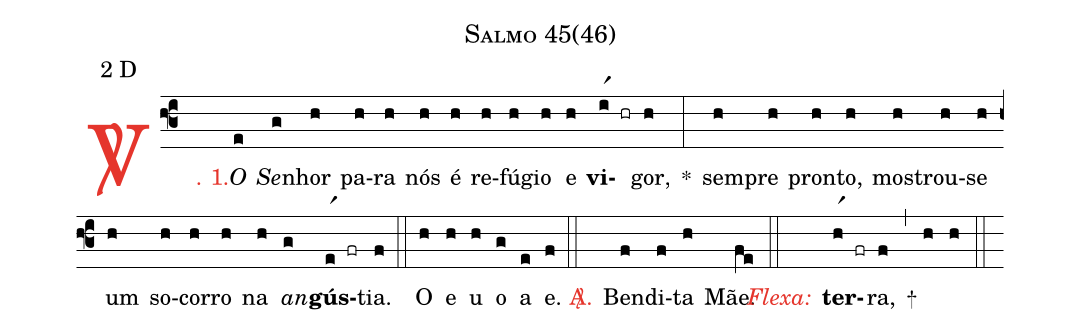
name: Salmo 45(46);
mode: 2;
mode-differentia: D;
%%
(f3)

<c><sp>V/</sp>. 1.</c>() <i>O</i>(e) <i>Se</i>(g)nhor(h) pa(h)ra(h) nós(h) é(h) re(h)fú(h)gio(h) e(h) <b>vi</b>(ir1 hr)gor,(h) *(:) sem(h)pre(h) pron(h)to,(h) mos(h)trou-(h)se(h) um(h) so(h)cor(h)ro(h) na(h) <i>an</i>(g)<b>gús</b>(er1 fr)tia.(f) (::)

<eu>O(h) e(h) u(h) o(g) a(e) e.</eu>(f) (::)

<nlba><c><sp>A/</sp>.</c>() Ben</nlba>(f)di(f)ta(h) Mãe.(fe) (::)

<nlba><c><i>Flexa:</i></c>() <b>ter</b></nlba>(hr1 fr)ra,(f) +(,) (h) (h) (::)
